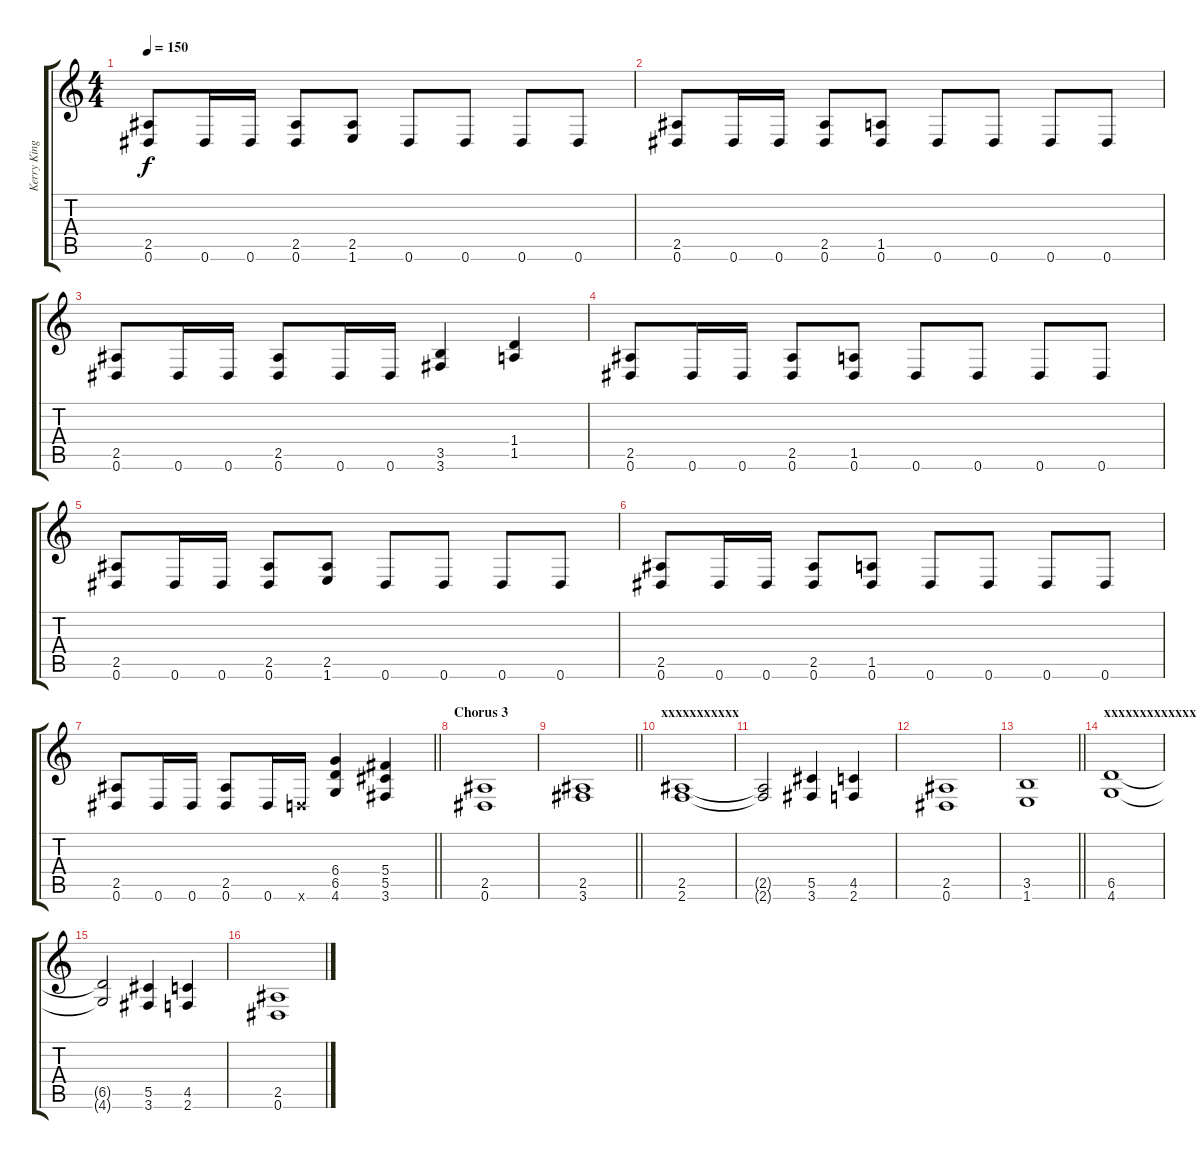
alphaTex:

\track ("Kerry King" "Kerry King") {instrument distortionguitar}
\staff {score tabs}
\tuning (Eb4 Bb3 Gb3 Db3 Ab2 Eb2) {hide}
\ts (4 4)
\tempo 150
\clef g2
\ks c
(2.5 0.6).8{dy f} 0.6.16 0.6.16 (2.5 0.6).8 (2.5 1.6).8 0.6.8 0.6.8 0.6.8 0.6.8 |
(2.5 0.6).8 0.6.16 0.6.16 (2.5 0.6).8 (1.5 0.6).8 0.6.8 0.6.8 0.6.8 0.6.8 |
(2.5 0.6).8 0.6.16 0.6.16 (2.5 0.6).8 0.6.16 0.6.16 (3.5 3.6).4 (1.4 1.5).4 |
(2.5 0.6).8 0.6.16 0.6.16 (2.5 0.6).8 (1.5 0.6).8 0.6.8 0.6.8 0.6.8 0.6.8 |
(2.5 0.6).8 0.6.16 0.6.16 (2.5 0.6).8 (2.5 1.6).8 0.6.8 0.6.8 0.6.8 0.6.8 |
(2.5 0.6).8 0.6.16 0.6.16 (2.5 0.6).8 (1.5 0.6).8 0.6.8 0.6.8 0.6.8 0.6.8 |
\barLineRight lightlight
(2.5 0.6).8 0.6.16 0.6.16 (2.5 0.6).8 0.6.16 -1.6{x}.16 (6.4 6.5 4.6).4 (5.4 5.5 3.6).4 |
\section ("" "Chorus 3")
(2.5 0.6).1 |
\barLineRight lightlight
(2.5 3.6).1 |
\section ("" "xxxxxxxxxxx")
(2.5 2.6).1 |
(2.5{t} 2.6{t}).2 (5.5 3.6).4 (4.5 2.6).4 |
(2.5 0.6).1 |
\barLineRight lightlight
(3.5 1.6).1 |
\section ("" "xxxxxxxxxxxxx")
(6.5 4.6).1 |
(6.5{t} 4.6{t}).2 (5.5 3.6).4 (4.5 2.6).4 |
(2.5 0.6).1
